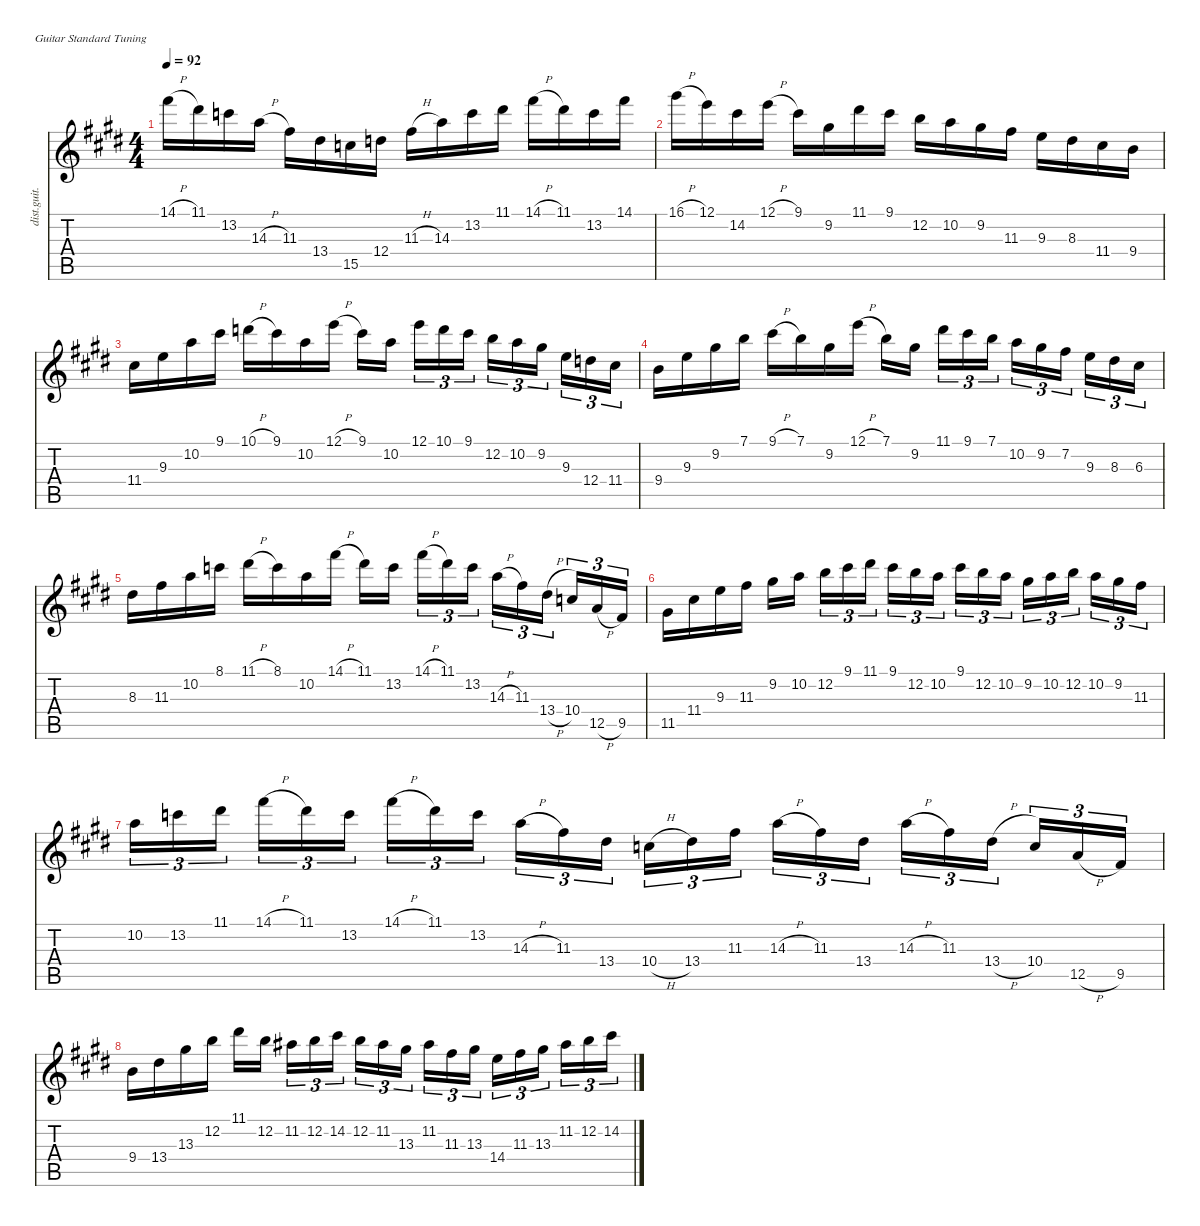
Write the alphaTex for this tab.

\defaultSystemsLayout 4
\hideDynamics
\bracketExtendMode nobrackets
\otherSystemsTrackNameOrientation horizontal
\track ("Jason Beecker Lead 2" "dist.guit.") {instrument distortionguitar}
\staff {score tabs}
\tuning (E4 B3 G3 D3 A2 E2)
\ts (4 4)
\tempo 92
\clef g2
\ks e
14.1{h acc #}.16{dy mf beam Down} 11.1{acc #}.16{beam Down} 13.2{acc forcenatural}.16{beam Down} 14.3{h acc forcenatural}.16{beam Down} 11.3{acc #}.16{beam Down} 13.4{acc #}.16{beam Down} 15.5{acc forcenatural}.16{beam Down} 12.4{acc forcenatural}.16{beam Down} 11.3{h acc #}.16{beam Down} 14.3{acc forcenatural}.16{beam Down} 13.2{acc forcenatural}.16{beam Down} 11.1{acc #}.16{beam Down} 14.1{h acc #}.16{beam Down} 11.1{acc #}.16{beam Down} 13.2{acc forcenatural}.16{beam Down} 14.1{acc #}.16{beam Down} |
16.1{h acc #}.16{beam Down} 12.1{acc forcenatural}.16{beam Down} 14.2{acc #}.16{beam Down} 12.1{h acc forcenatural}.16{beam Down} 9.1{acc #}.16{beam Down} 9.2{acc #}.16{beam Down} 11.1{acc #}.16{beam Down} 9.1{acc #}.16{beam Down} 12.2{acc forcenatural}.16{beam Down} 10.2{acc forcenatural}.16{beam Down} 9.2{acc #}.16{beam Down} 11.3{acc #}.16{beam Down} 9.3{acc forcenatural}.16{beam Down} 8.3{acc #}.16{beam Down} 11.4{acc #}.16{beam Down} 9.4{acc forcenatural}.16{beam Down} |
11.4{acc #}.16{beam Down} 9.3{acc forcenatural}.16{beam Down} 10.2{acc forcenatural}.16{beam Down} 9.1{acc #}.16{beam Down} 10.1{h acc forcenatural}.16{beam Down} 9.1{acc #}.16{beam Down} 10.2{acc forcenatural}.16{beam Down} 12.1{h acc forcenatural}.16{beam Down} 9.1{acc #}.16{beam Down} 10.2{acc forcenatural}.16{beam Down} 12.1{acc forcenatural}.16{tu (3 2) beam Down} 10.1{acc forcenatural}.16{tu (3 2) beam Down} 9.1{acc #}.16{tu (3 2) beam Down} 12.2{acc forcenatural}.16{tu (3 2) beam Down} 10.2{acc forcenatural}.16{tu (3 2) beam Down} 9.2{acc #}.16{tu (3 2) beam Down} 9.3{acc forcenatural}.16{tu (3 2) beam Down} 12.4{acc forcenatural}.16{tu (3 2) beam Down} 11.4{acc #}.16{tu (3 2) beam Down} |
9.4{acc forcenatural}.16{beam Down} 9.3{acc forcenatural}.16{beam Down} 9.2{acc #}.16{beam Down} 7.1{acc forcenatural}.16{beam Down} 9.1{h acc #}.16{beam Down} 7.1{acc forcenatural}.16{beam Down} 9.2{acc #}.16{beam Down} 12.1{h acc forcenatural}.16{beam Down} 7.1{acc forcenatural}.16{beam Down} 9.2{acc #}.16{beam Down} 11.1{acc #}.16{tu (3 2) beam Down} 9.1{acc #}.16{tu (3 2) beam Down} 7.1{acc forcenatural}.16{tu (3 2) beam Down} 10.2{acc forcenatural}.16{tu (3 2) beam Down} 9.2{acc #}.16{tu (3 2) beam Down} 7.2{acc #}.16{tu (3 2) beam Down} 9.3{acc forcenatural}.16{tu (3 2) beam Down} 8.3{acc #}.16{tu (3 2) beam Down} 6.3{acc #}.16{tu (3 2) beam Down} |
8.3{acc #}.16{beam Down} 11.3{acc #}.16{beam Down} 10.2{acc forcenatural}.16{beam Down} 8.1{acc forcenatural}.16{beam Down} 11.1{h acc #}.16{beam Down} 8.1{acc forcenatural}.16{beam Down} 10.2{acc forcenatural}.16{beam Down} 14.1{h acc #}.16{beam Down} 11.1{acc #}.16{beam Down} 13.2{acc forcenatural}.16{beam Down} 14.1{h acc #}.16{tu (3 2) beam Down} 11.1{acc #}.16{tu (3 2) beam Down} 13.2{acc forcenatural}.16{tu (3 2) beam Down} 14.3{h acc forcenatural}.16{tu (3 2) beam Down} 11.3{acc #}.16{tu (3 2) beam Down} 13.4{h acc #}.16{tu (3 2) beam Down} 10.4{acc forcenatural}.16{tu (3 2) beam Up} 12.5{h acc forcenatural}.16{tu (3 2) beam Up} 9.5{acc #}.16{tu (3 2) beam Up} |
11.5{acc #}.16{beam Down} 11.4{acc #}.16{beam Down} 9.3{acc forcenatural}.16{beam Down} 11.3{acc #}.16{beam Down} 9.2{acc #}.16{beam Down} 10.2{acc forcenatural}.16{beam Down} 12.2{acc forcenatural}.16{tu (3 2) beam Down} 9.1{acc #}.16{tu (3 2) beam Down} 11.1{acc #}.16{tu (3 2) beam Down} 9.1{acc #}.16{tu (3 2) beam Down} 12.2{acc forcenatural}.16{tu (3 2) beam Down} 10.2{acc forcenatural}.16{tu (3 2) beam Down} 9.1{acc #}.16{tu (3 2) beam Down} 12.2{acc forcenatural}.16{tu (3 2) beam Down} 10.2{acc forcenatural}.16{tu (3 2) beam Down} 9.2{acc #}.16{tu (3 2) beam Down} 10.2{acc forcenatural}.16{tu (3 2) beam Down} 12.2{acc forcenatural}.16{tu (3 2) beam Down} 10.2{acc forcenatural}.16{tu (3 2) beam Down} 9.2{acc #}.16{tu (3 2) beam Down} 11.3{acc #}.16{tu (3 2) beam Down} |
10.2{acc forcenatural}.16{tu (3 2) beam Down} 13.2{acc forcenatural}.16{tu (3 2) beam Down} 11.1{acc #}.16{tu (3 2) beam Down} 14.1{h acc #}.16{tu (3 2) beam Down} 11.1{acc #}.16{tu (3 2) beam Down} 13.2{acc forcenatural}.16{tu (3 2) beam Down} 14.1{h acc #}.16{tu (3 2) beam Down} 11.1{acc #}.16{tu (3 2) beam Down} 13.2{acc forcenatural}.16{tu (3 2) beam Down} 14.3{h acc forcenatural}.16{tu (3 2) beam Down} 11.3{acc #}.16{tu (3 2) beam Down} 13.4{acc #}.16{tu (3 2) beam Down} 10.4{h acc forcenatural}.16{tu (3 2) beam Down} 13.4{acc #}.16{tu (3 2) beam Down} 11.3{acc #}.16{tu (3 2) beam Down} 14.3{h acc forcenatural}.16{tu (3 2) beam Down} 11.3{acc #}.16{tu (3 2) beam Down} 13.4{acc #}.16{tu (3 2) beam Down} 14.3{h acc forcenatural}.16{tu (3 2) beam Down} 11.3{acc #}.16{tu (3 2) beam Down} 13.4{h acc #}.16{tu (3 2) beam Down} 10.4{acc forcenatural}.16{tu (3 2) beam Up} 12.5{h acc forcenatural}.16{tu (3 2) beam Up} 9.5{acc #}.16{tu (3 2) beam Up} |
9.4{acc forcenatural}.16{beam Down} 13.4{acc #}.16{beam Down} 13.3{acc #}.16{beam Down} 12.2{acc forcenatural}.16{beam Down} 11.1{acc #}.16{beam Down} 12.2{acc forcenatural}.16{beam Down} 11.2{acc #}.16{tu (3 2) beam Down} 12.2{acc forcenatural}.16{tu (3 2) beam Down} 14.2{acc #}.16{tu (3 2) beam Down} 12.2{acc forcenatural}.16{tu (3 2) beam Down} 11.2{acc #}.16{tu (3 2) beam Down} 13.3{acc #}.16{tu (3 2) beam Down} 11.2{acc #}.16{tu (3 2) beam Down} 11.3{acc #}.16{tu (3 2) beam Down} 13.3{acc #}.16{tu (3 2) beam Down} 14.4{acc forcenatural}.16{tu (3 2) beam Down} 11.3{acc #}.16{tu (3 2) beam Down} 13.3{acc #}.16{tu (3 2) beam Down} 11.2{acc #}.16{tu (3 2) beam Down} 12.2{acc forcenatural}.16{tu (3 2) beam Down} 14.2{acc #}.16{tu (3 2) beam Down}
